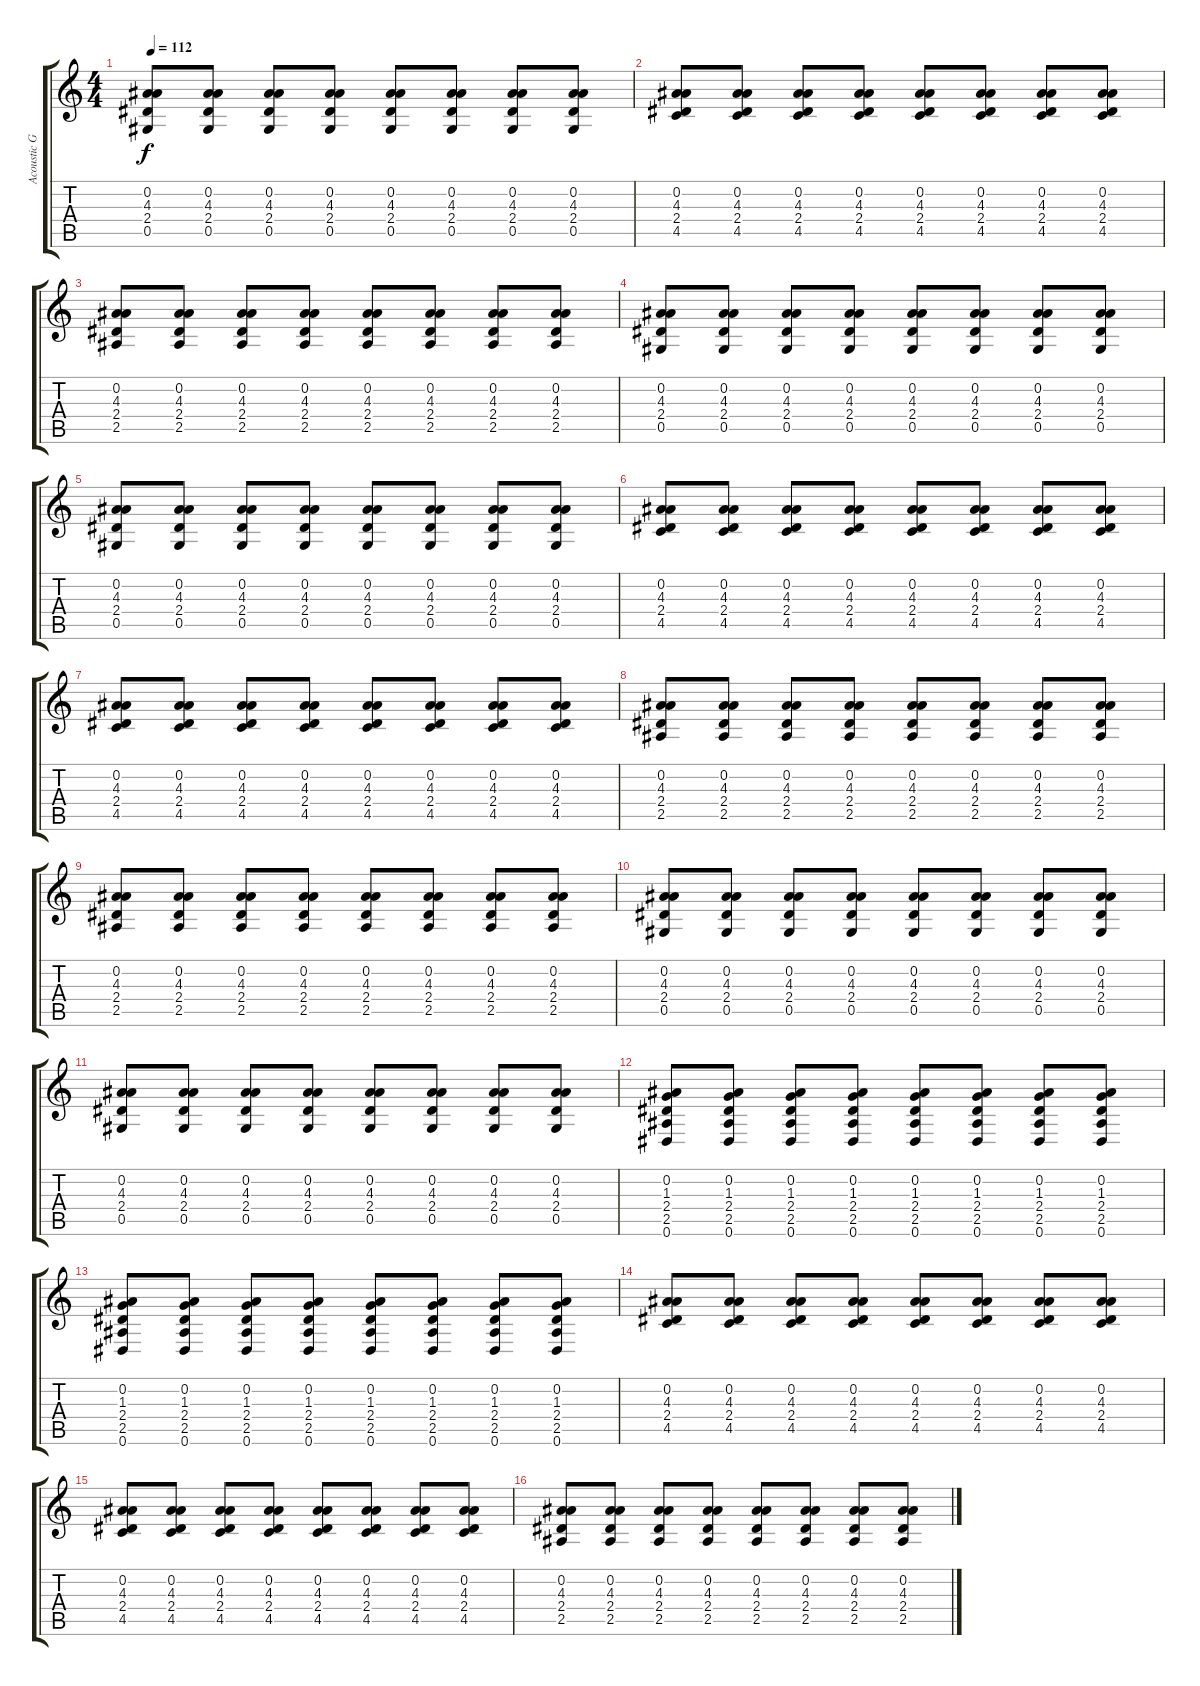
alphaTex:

\track ("Acoustic Guitar" "Acoustic G") {instrument acousticguitarsteel}
\staff {score tabs}
\tuning (Eb4 Bb3 Gb3 Db3 Ab2 Eb2) {hide}
\ts (4 4)
\tempo 112
\clef g2
\ks c
(0.2 4.3 2.4 0.5).8{dy f} (0.2 4.3 2.4 0.5).8 (0.2 4.3 2.4 0.5).8 (0.2 4.3 2.4 0.5).8 (0.2 4.3 2.4 0.5).8 (0.2 4.3 2.4 0.5).8 (0.2 4.3 2.4 0.5).8 (0.2 4.3 2.4 0.5).8 |
(0.2 4.3 2.4 4.5).8 (0.2 4.3 2.4 4.5).8 (0.2 4.3 2.4 4.5).8 (0.2 4.3 2.4 4.5).8 (0.2 4.3 2.4 4.5).8 (0.2 4.3 2.4 4.5).8 (0.2 4.3 2.4 4.5).8 (0.2 4.3 2.4 4.5).8 |
(0.2 4.3 2.4 2.5).8 (0.2 4.3 2.4 2.5).8 (0.2 4.3 2.4 2.5).8 (0.2 4.3 2.4 2.5).8 (0.2 4.3 2.4 2.5).8 (0.2 4.3 2.4 2.5).8 (0.2 4.3 2.4 2.5).8 (0.2 4.3 2.4 2.5).8 |
(0.2 4.3 2.4 0.5).8 (0.2 4.3 2.4 0.5).8 (0.2 4.3 2.4 0.5).8 (0.2 4.3 2.4 0.5).8 (0.2 4.3 2.4 0.5).8 (0.2 4.3 2.4 0.5).8 (0.2 4.3 2.4 0.5).8 (0.2 4.3 2.4 0.5).8 |
(0.2 4.3 2.4 0.5).8 (0.2 4.3 2.4 0.5).8 (0.2 4.3 2.4 0.5).8 (0.2 4.3 2.4 0.5).8 (0.2 4.3 2.4 0.5).8 (0.2 4.3 2.4 0.5).8 (0.2 4.3 2.4 0.5).8 (0.2 4.3 2.4 0.5).8 |
(0.2 4.3 2.4 4.5).8 (0.2 4.3 2.4 4.5).8 (0.2 4.3 2.4 4.5).8 (0.2 4.3 2.4 4.5).8 (0.2 4.3 2.4 4.5).8 (0.2 4.3 2.4 4.5).8 (0.2 4.3 2.4 4.5).8 (0.2 4.3 2.4 4.5).8 |
(0.2 4.3 2.4 4.5).8 (0.2 4.3 2.4 4.5).8 (0.2 4.3 2.4 4.5).8 (0.2 4.3 2.4 4.5).8 (0.2 4.3 2.4 4.5).8 (0.2 4.3 2.4 4.5).8 (0.2 4.3 2.4 4.5).8 (0.2 4.3 2.4 4.5).8 |
(0.2 4.3 2.4 2.5).8 (0.2 4.3 2.4 2.5).8 (0.2 4.3 2.4 2.5).8 (0.2 4.3 2.4 2.5).8 (0.2 4.3 2.4 2.5).8 (0.2 4.3 2.4 2.5).8 (0.2 4.3 2.4 2.5).8 (0.2 4.3 2.4 2.5).8 |
(0.2 4.3 2.4 2.5).8 (0.2 4.3 2.4 2.5).8 (0.2 4.3 2.4 2.5).8 (0.2 4.3 2.4 2.5).8 (0.2 4.3 2.4 2.5).8 (0.2 4.3 2.4 2.5).8 (0.2 4.3 2.4 2.5).8 (0.2 4.3 2.4 2.5).8 |
(0.2 4.3 2.4 0.5).8 (0.2 4.3 2.4 0.5).8 (0.2 4.3 2.4 0.5).8 (0.2 4.3 2.4 0.5).8 (0.2 4.3 2.4 0.5).8 (0.2 4.3 2.4 0.5).8 (0.2 4.3 2.4 0.5).8 (0.2 4.3 2.4 0.5).8 |
(0.2 4.3 2.4 0.5).8 (0.2 4.3 2.4 0.5).8 (0.2 4.3 2.4 0.5).8 (0.2 4.3 2.4 0.5).8 (0.2 4.3 2.4 0.5).8 (0.2 4.3 2.4 0.5).8 (0.2 4.3 2.4 0.5).8 (0.2 4.3 2.4 0.5).8 |
(0.2 1.3 2.4 2.5 0.6).8 (0.2 1.3 2.4 2.5 0.6).8 (0.2 1.3 2.4 2.5 0.6).8 (0.2 1.3 2.4 2.5 0.6).8 (0.2 1.3 2.4 2.5 0.6).8 (0.2 1.3 2.4 2.5 0.6).8 (0.2 1.3 2.4 2.5 0.6).8 (0.2 1.3 2.4 2.5 0.6).8 |
(0.2 1.3 2.4 2.5 0.6).8 (0.2 1.3 2.4 2.5 0.6).8 (0.2 1.3 2.4 2.5 0.6).8 (0.2 1.3 2.4 2.5 0.6).8 (0.2 1.3 2.4 2.5 0.6).8 (0.2 1.3 2.4 2.5 0.6).8 (0.2 1.3 2.4 2.5 0.6).8 (0.2 1.3 2.4 2.5 0.6).8 |
(0.2 4.3 2.4 4.5).8 (0.2 4.3 2.4 4.5).8 (0.2 4.3 2.4 4.5).8 (0.2 4.3 2.4 4.5).8 (0.2 4.3 2.4 4.5).8 (0.2 4.3 2.4 4.5).8 (0.2 4.3 2.4 4.5).8 (0.2 4.3 2.4 4.5).8 |
(0.2 4.3 2.4 4.5).8 (0.2 4.3 2.4 4.5).8 (0.2 4.3 2.4 4.5).8 (0.2 4.3 2.4 4.5).8 (0.2 4.3 2.4 4.5).8 (0.2 4.3 2.4 4.5).8 (0.2 4.3 2.4 4.5).8 (0.2 4.3 2.4 4.5).8 |
(0.2 4.3 2.4 2.5).8 (0.2 4.3 2.4 2.5).8 (0.2 4.3 2.4 2.5).8 (0.2 4.3 2.4 2.5).8 (0.2 4.3 2.4 2.5).8 (0.2 4.3 2.4 2.5).8 (0.2 4.3 2.4 2.5).8 (0.2 4.3 2.4 2.5).8
